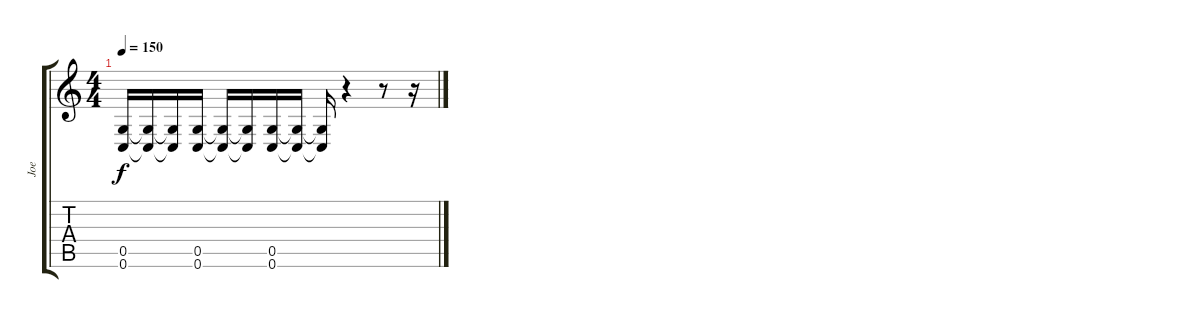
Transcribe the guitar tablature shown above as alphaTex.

\track ("Joe" "Joe") {instrument distortionguitar}
\staff {score tabs}
\tuning (D4 A3 F3 C3 G2 C2) {hide}
\ts (4 4)
\tempo 150
\clef g2
\ks c
(0.5 0.6).16{dy f} (0.5{t} 0.6{t}).16 (0.5{t} 0.6{t}).16 (0.5 0.6).16 (0.5{t} 0.6{t}).16 (0.5{t} 0.6{t}).16 (0.5 0.6).16 (0.5{t} 0.6{t}).16 (0.5{t} 0.6{t}).16 r.4 r.8 r.16
